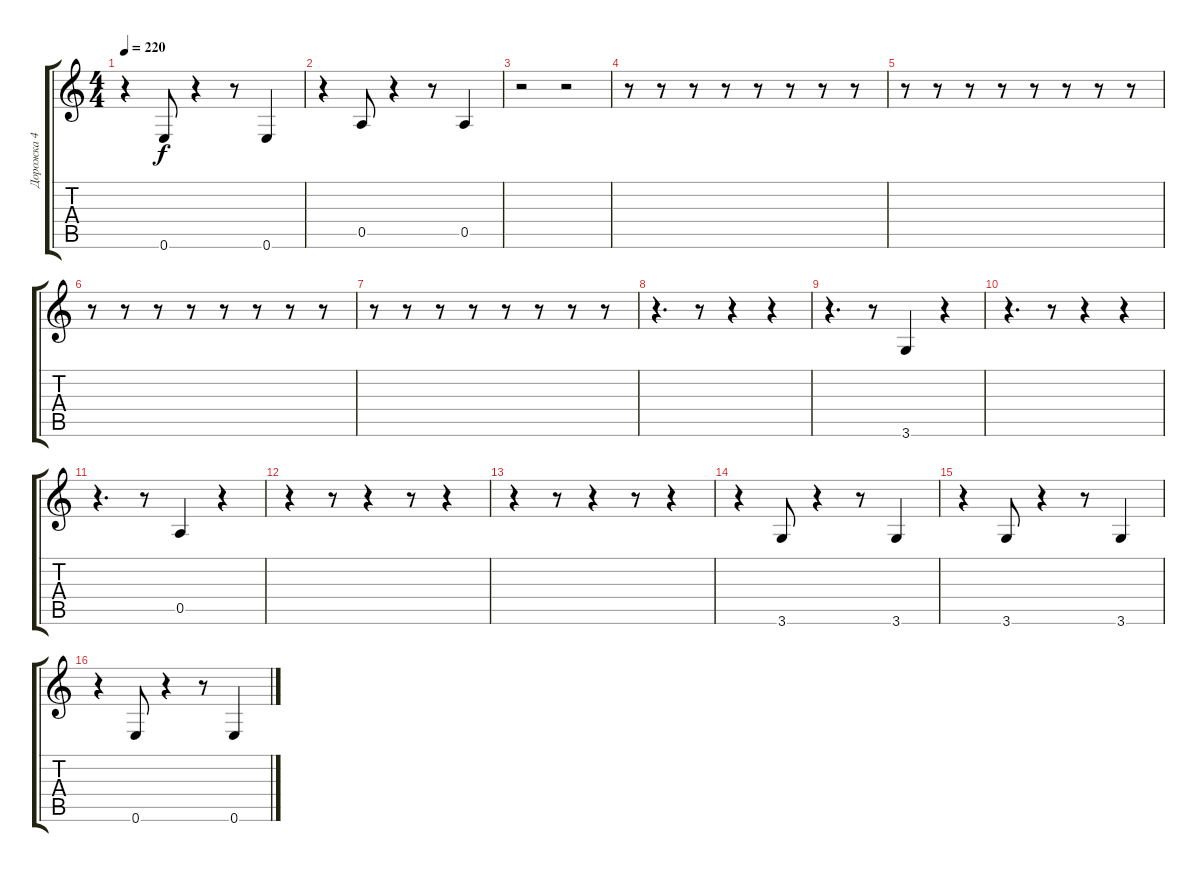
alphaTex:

\track ("Дорожка 4" "Дорожка 4") {instrument electricbasspick}
\staff {score tabs}
\tuning (E4 B3 G3 D3 A2 E2) {hide}
\ts (4 4)
\tempo 220
\clef g2
\ks c
r.4{dy f} 0.6.8 r.4 r.8 0.6.4 |
r.4 0.5.8 r.4 r.8 0.5.4 |
r.2 r.2 |
r.8 r.8 r.8 r.8 r.8 r.8 r.8 r.8 |
r.8 r.8 r.8 r.8 r.8 r.8 r.8 r.8 |
r.8 r.8 r.8 r.8 r.8 r.8 r.8 r.8 |
r.8 r.8 r.8 r.8 r.8 r.8 r.8 r.8 |
r.4{d} r.8 r.4 r.4 |
r.4{d} r.8 3.6.4 r.4 |
r.4{d} r.8 r.4 r.4 |
r.4{d} r.8 0.5.4 r.4 |
r.4 r.8 r.4 r.8 r.4 |
r.4 r.8 r.4 r.8 r.4 |
r.4 3.6.8 r.4 r.8 3.6.4 |
r.4 3.6.8 r.4 r.8 3.6.4 |
r.4 0.6.8 r.4 r.8 0.6.4
